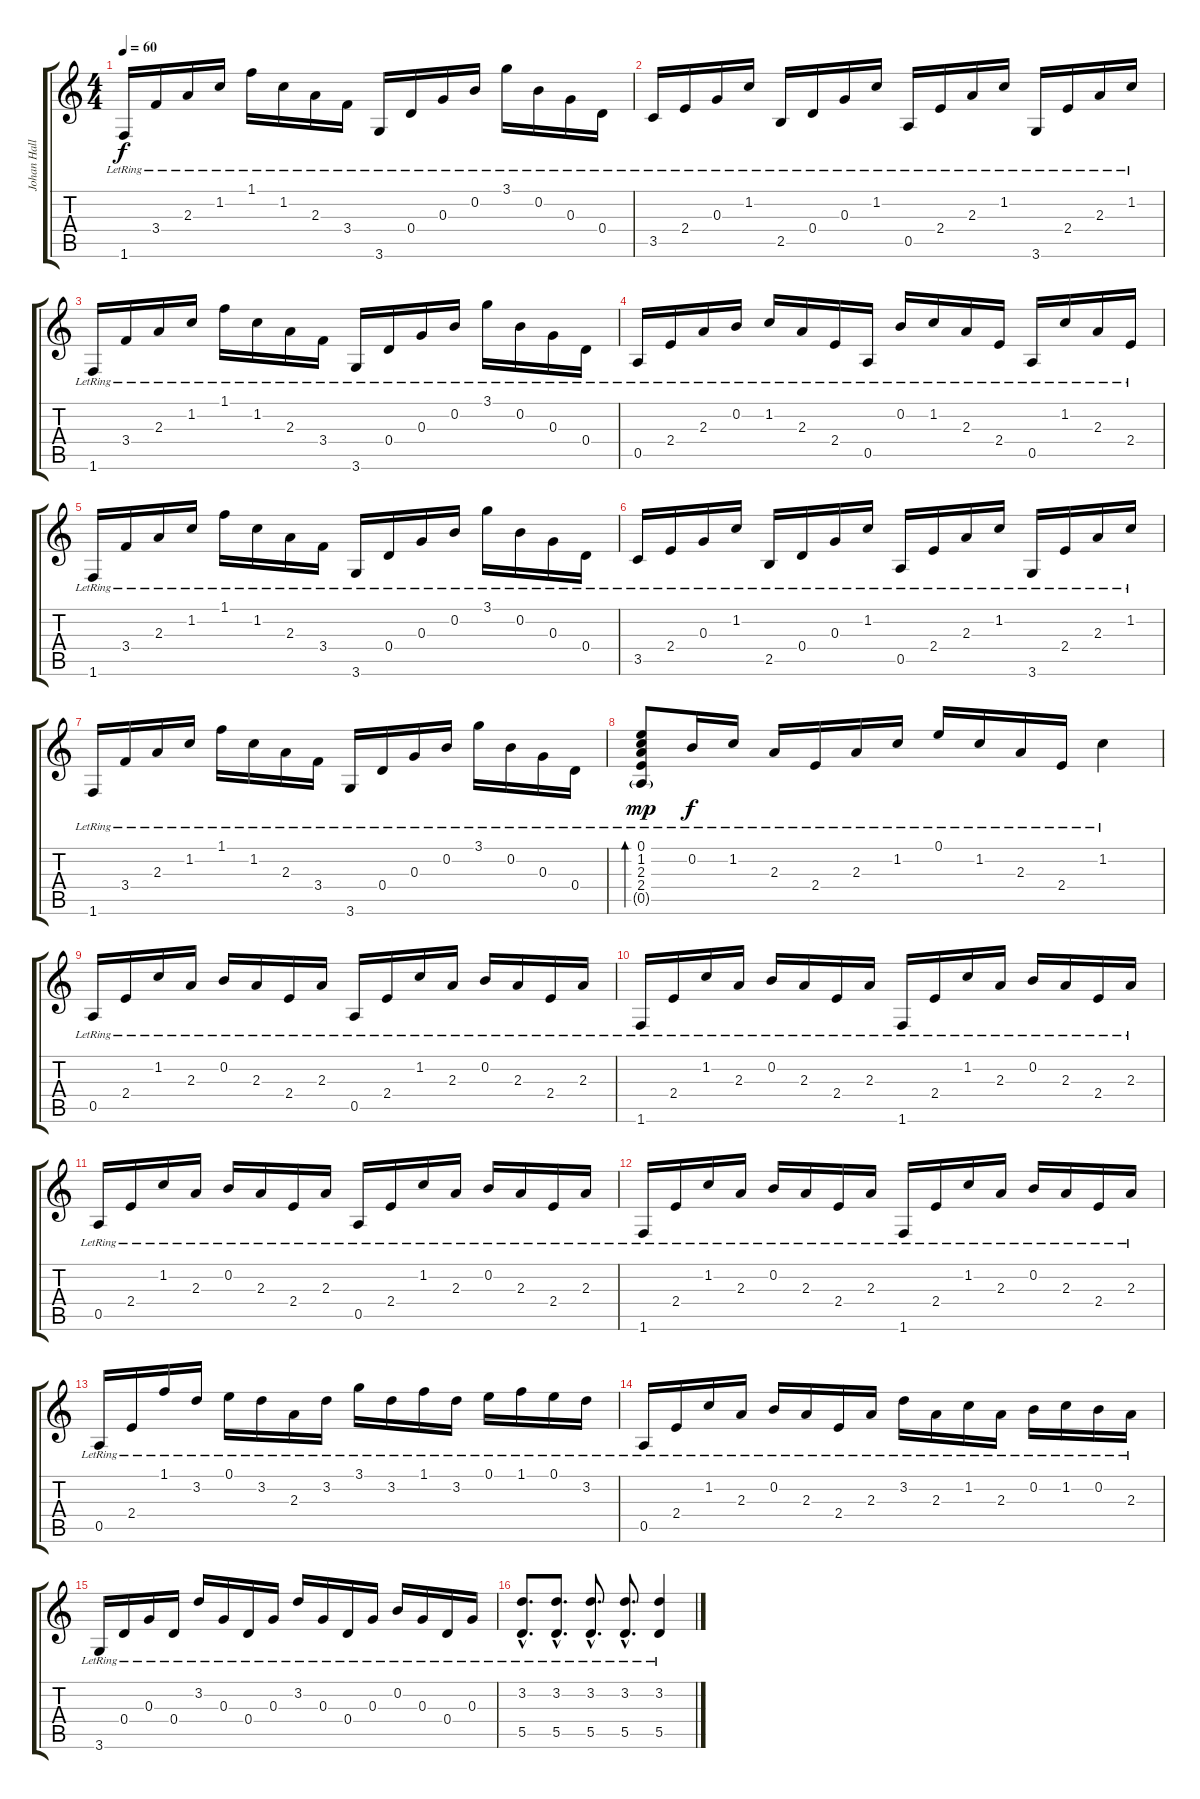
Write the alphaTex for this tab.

\track ("Johan Hallgren" "Johan Hall") {instrument acousticguitarsteel}
\staff {score tabs}
\tuning (E4 B3 G3 D3 A2 E2) {hide}
\ts (4 4)
\tempo 60
\clef g2
\ks c
1.6{lr}.16{dy f} 3.4{lr}.16 2.3{lr}.16 1.2{lr}.16 1.1{lr}.16 1.2{lr}.16 2.3{lr}.16 3.4{lr}.16 3.6{lr}.16 0.4{lr}.16 0.3{lr}.16 0.2{lr}.16 3.1{lr}.16 0.2{lr}.16 0.3{lr}.16 0.4{lr}.16 |
3.5{lr}.16 2.4{lr}.16 0.3{lr}.16 1.2{lr}.16 2.5{lr}.16 0.4{lr}.16 0.3{lr}.16 1.2{lr}.16 0.5{lr}.16 2.4{lr}.16 2.3{lr}.16 1.2{lr}.16 3.6{lr}.16 2.4{lr}.16 2.3{lr}.16 1.2{lr}.16 |
1.6{lr}.16 3.4{lr}.16 2.3{lr}.16 1.2{lr}.16 1.1{lr}.16 1.2{lr}.16 2.3{lr}.16 3.4{lr}.16 3.6{lr}.16 0.4{lr}.16 0.3{lr}.16 0.2{lr}.16 3.1{lr}.16 0.2{lr}.16 0.3{lr}.16 0.4{lr}.16 |
0.5{lr}.16 2.4{lr}.16 2.3{lr}.16 0.2{lr}.16 1.2{lr}.16 2.3{lr}.16 2.4{lr}.16 0.5{lr}.16 0.2{lr}.16 1.2{lr}.16 2.3{lr}.16 2.4{lr}.16 0.5{lr}.16 1.2{lr}.16 2.3{lr}.16 2.4{lr}.16 |
1.6{lr}.16 3.4{lr}.16 2.3{lr}.16 1.2{lr}.16 1.1{lr}.16 1.2{lr}.16 2.3{lr}.16 3.4{lr}.16 3.6{lr}.16 0.4{lr}.16 0.3{lr}.16 0.2{lr}.16 3.1{lr}.16 0.2{lr}.16 0.3{lr}.16 0.4{lr}.16 |
3.5{lr}.16 2.4{lr}.16 0.3{lr}.16 1.2{lr}.16 2.5{lr}.16 0.4{lr}.16 0.3{lr}.16 1.2{lr}.16 0.5{lr}.16 2.4{lr}.16 2.3{lr}.16 1.2{lr}.16 3.6{lr}.16 2.4{lr}.16 2.3{lr}.16 1.2{lr}.16 |
1.6{lr}.16 3.4{lr}.16 2.3{lr}.16 1.2{lr}.16 1.1{lr}.16 1.2{lr}.16 2.3{lr}.16 3.4{lr}.16 3.6{lr}.16 0.4{lr}.16 0.3{lr}.16 0.2{lr}.16 3.1{lr}.16 0.2{lr}.16 0.3{lr}.16 0.4{lr}.16 |
(0.1{lr} 1.2{lr} 2.3{lr} 2.4{lr} 0.5{g lr}).8{bd 120 dy mp} 0.2{lr}.16{dy f} 1.2{lr}.16 2.3{lr}.16 2.4{lr}.16 2.3{lr}.16 1.2{lr}.16 0.1{lr}.16 1.2{lr}.16 2.3{lr}.16 2.4{lr}.16 1.2{lr}.4 |
0.5{lr}.16 2.4{lr}.16 1.2{lr}.16 2.3{lr}.16 0.2{lr}.16 2.3{lr}.16 2.4{lr}.16 2.3{lr}.16 0.5{lr}.16 2.4{lr}.16 1.2{lr}.16 2.3{lr}.16 0.2{lr}.16 2.3{lr}.16 2.4{lr}.16 2.3{lr}.16 |
1.6{lr}.16 2.4{lr}.16 1.2{lr}.16 2.3{lr}.16 0.2{lr}.16 2.3{lr}.16 2.4{lr}.16 2.3{lr}.16 1.6{lr}.16 2.4{lr}.16 1.2{lr}.16 2.3{lr}.16 0.2{lr}.16 2.3{lr}.16 2.4{lr}.16 2.3{lr}.16 |
0.5{lr}.16 2.4{lr}.16 1.2{lr}.16 2.3{lr}.16 0.2{lr}.16 2.3{lr}.16 2.4{lr}.16 2.3{lr}.16 0.5{lr}.16 2.4{lr}.16 1.2{lr}.16 2.3{lr}.16 0.2{lr}.16 2.3{lr}.16 2.4{lr}.16 2.3{lr}.16 |
1.6{lr}.16 2.4{lr}.16 1.2{lr}.16 2.3{lr}.16 0.2{lr}.16 2.3{lr}.16 2.4{lr}.16 2.3{lr}.16 1.6{lr}.16 2.4{lr}.16 1.2{lr}.16 2.3{lr}.16 0.2{lr}.16 2.3{lr}.16 2.4{lr}.16 2.3{lr}.16 |
0.5{lr}.16 2.4{lr}.16 1.1{lr}.16 3.2{lr}.16 0.1{lr}.16 3.2{lr}.16 2.3{lr}.16 3.2{lr}.16 3.1{lr}.16 3.2{lr}.16 1.1{lr}.16 3.2{lr}.16 0.1{lr}.16 1.1{lr}.16 0.1{lr}.16 3.2{lr}.16 |
0.5{lr}.16 2.4{lr}.16 1.2{lr}.16 2.3{lr}.16 0.2{lr}.16 2.3{lr}.16 2.4{lr}.16 2.3{lr}.16 3.2{lr}.16 2.3{lr}.16 1.2{lr}.16 2.3{lr}.16 0.2{lr}.16 1.2{lr}.16 0.2{lr}.16 2.3{lr}.16 |
3.6{lr}.16 0.4{lr}.16 0.3{lr}.16 0.4{lr}.16 3.2{lr}.16 0.3{lr}.16 0.4{lr}.16 0.3{lr}.16 3.2{lr}.16 0.3{lr}.16 0.4{lr}.16 0.3{lr}.16 0.2{lr}.16 0.3{lr}.16 0.4{lr}.16 0.3{lr}.16 |
(3.2{hac lr} 5.5{hac lr}).8{d} (3.2{hac lr} 5.5{hac lr}).8{d} (3.2{hac lr} 5.5{hac lr}).8{d} (3.2{hac lr} 5.5{hac lr}).8{d} (3.2{ss} 5.5{lr}).4
